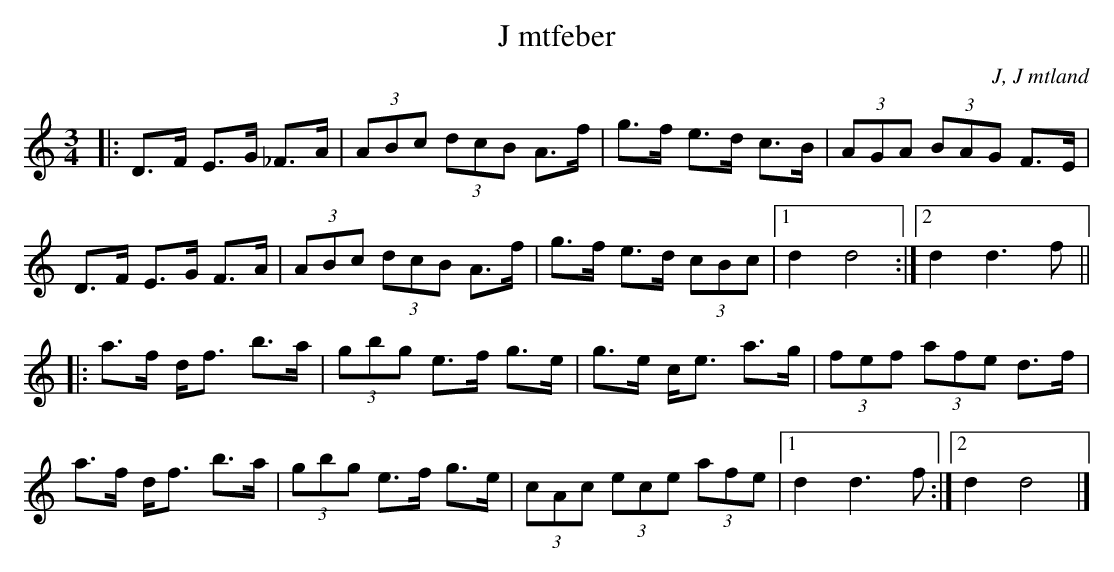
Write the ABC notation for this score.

X:1
T: J mtfeber
O: J, J mtland
M: 3/4
L: 1/8
K: dm
|: D>F E>G _F>A | (3ABc (3dcB A>f | g>f e>d c>B | (3AGA (3BAG F>E |
D>F E>G F>A | (3ABc (3dcB A>f | g>f e>d (3cBc |1 d2 d4 :|2 d2 d3 f ||
|: a>f d<f b>a | (3gbg e>f g>e | g>e c<e a>g | (3fef (3afe d>f |
a>f d<f b>a | (3gbg e>f g>e | (3cAc (3ece (3afe |1 d2 d3 f :|2 d2 d4 |]
